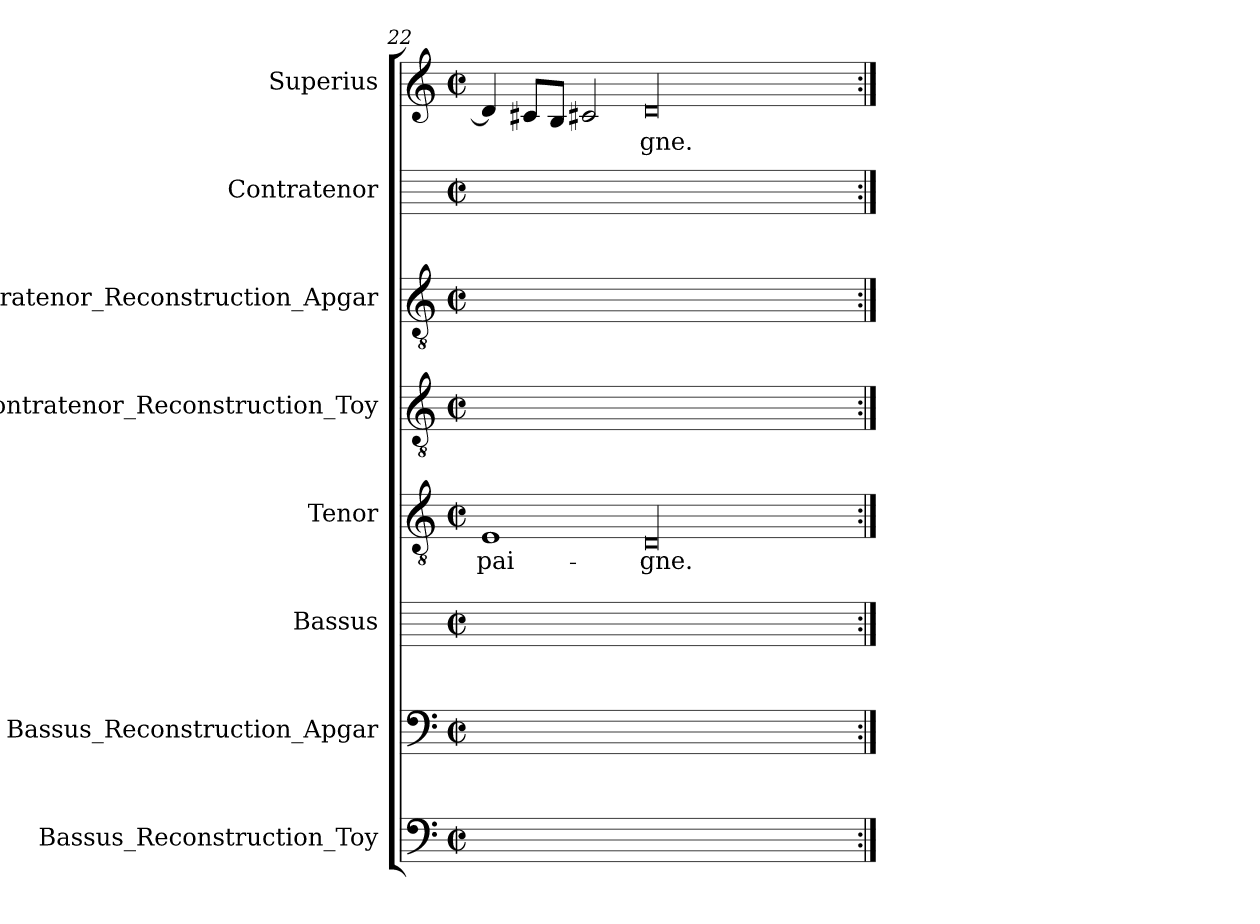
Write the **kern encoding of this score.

**kern	**kern	**kern	**kern	**text	**kern	**kern	**kern	**kern	**text
*part8	*part7	*part6	*part5	*part5	*part4	*part3	*part2	*part1	*part1
*staff8	*staff7	*staff6	*staff5	*staff5	*staff4	*staff3	*staff2	*staff1	*staff1
*I"Bassus_Reconstruction_Toy	*I"Bassus_Reconstruction_Apgar	*I"Bassus	*I"Tenor	*	*I"Contratenor_Reconstruction_Toy	*I"Contratenor_Reconstruction_Apgar	*I"Contratenor	*I"Superius	*
*	*	*	*I'T	*	*	*	*	*	*
*clefF4	*clefF4	*	*clefGv2	*	*clefGv2	*clefGv2	*	*clefG2	*
*k[]	*k[]	*	*k[]	*	*k[]	*k[]	*	*k[]	*
*C:	*C:	*	*C:	*	*C:	*C:	*	*C:	*
*M2/2	*M2/2	*M2/2	*M2/2	*	*M2/2	*M2/2	*M2/2	*M2/2	*
*met(c|)	*met(c|)	*met(c|)	*met(c|)	*	*met(c|)	*met(c|)	*met(c|)	*met(c|)	*
=22	=22	=22	=22	=22	=22	=22	=22	=22	=22
1ryy	1ryy	1ryy	1E	pai-	1ryy	1ryy	1ryy	4d]	.
.	.	.	.	.	.	.	.	8c#XL	.
.	.	.	.	.	.	.	.	8BJ	.
.	.	.	.	.	.	.	.	2c#X	.
00ryy	00ryy	00ryy	00D	-gne.	00ryy	00ryy	00ryy	00d	-gne.
=:|!	=:|!	=:|!	=:|!	=:|!	=:|!	=:|!	=:|!	=:|!	=:|!
*-	*-	*-	*-	*-	*-	*-	*-	*-	*-
